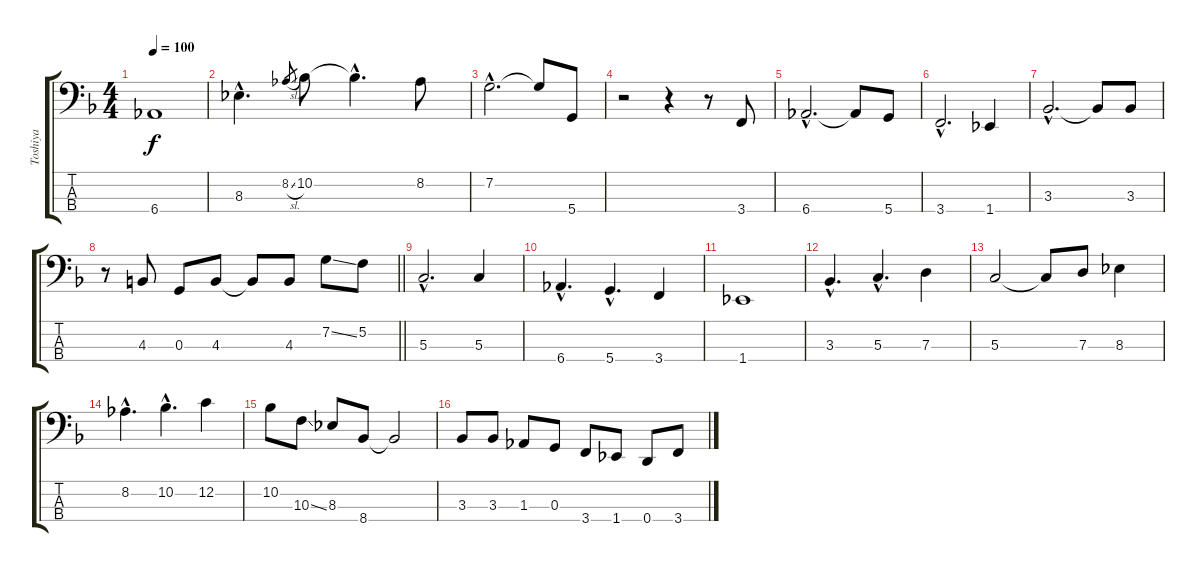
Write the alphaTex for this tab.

\track ("Toshiya" "Toshiya") {instrument electricbasspick}
\staff {score tabs}
\tuning (F2 C2 G1 D1) {hide}
\ts (4 4)
\tempo 100
\clef f4
\ks f
6.4.1{dy f} |
8.3{hac}.4{d} 8.2{sl}.8{gr} 10.2.8 10.2{hac t}.4{d} 8.2.8 |
7.2{hac}.2{d} 7.2{t}.8 5.4.8 |
r.2 r.4 r.8 3.4.8 |
6.4{hac}.2{d} 6.4{t}.8 5.4.8 |
3.4{hac}.2{d} 1.4.4 |
3.3{hac}.2{d} 3.3{t}.8 3.3.8 |
\barLineRight lightlight
r.8 4.3.8 0.3.8 4.3.8 4.3{t}.8 4.3.8 7.2{ss}.8 5.2.8 |
5.3{hac}.2{d} 5.3.4 |
6.4{hac}.4{d} 5.4{hac}.4{d} 3.4.4 |
1.4.1 |
3.3{hac}.4{d} 5.3{hac}.4{d} 7.3.4 |
5.3.2 5.3{t}.8 7.3.8 8.3.4 |
8.2{hac}.4{d} 10.2{hac}.4{d} 12.2.4 |
10.2.8 10.3{ss}.8 8.3.8 8.4.8 8.4{t}.2 |
3.3.8 3.3.8 1.3.8 0.3.8 3.4.8 1.4.8 0.4.8 3.4.8
